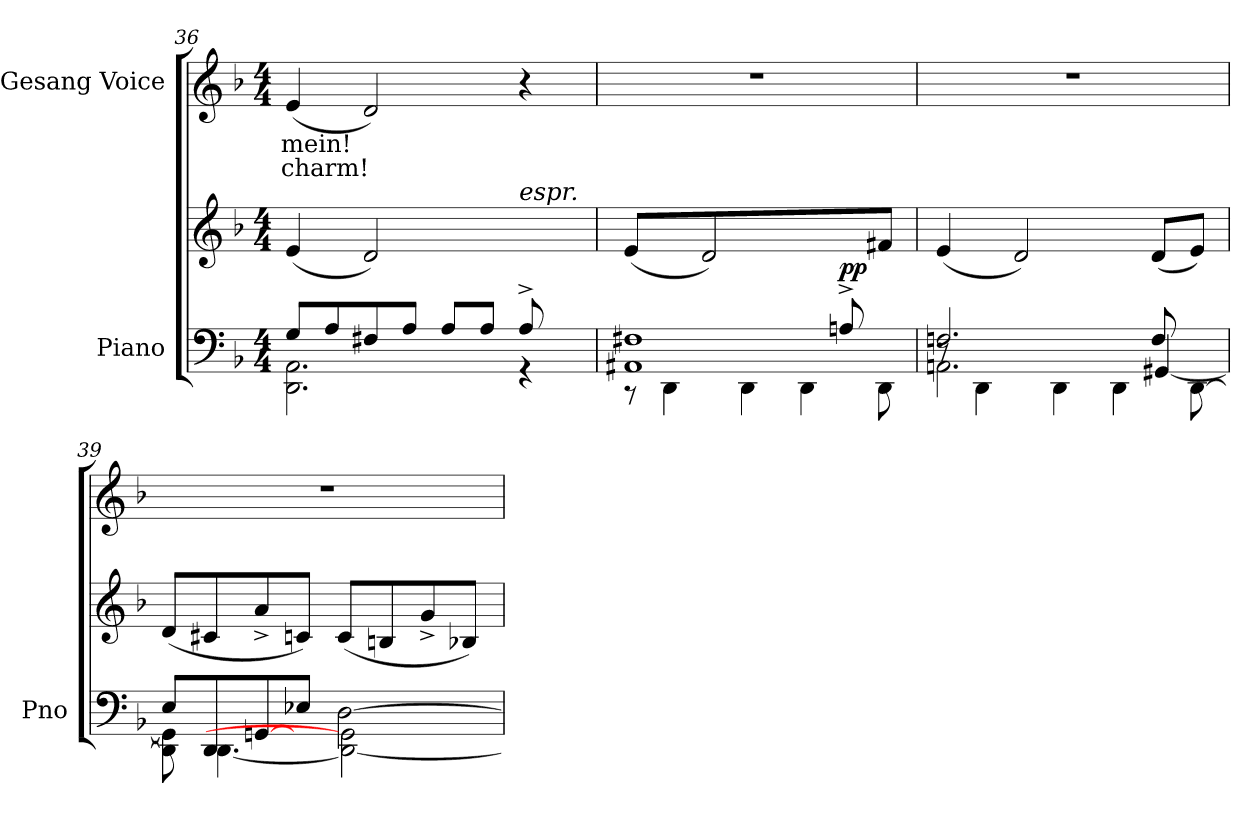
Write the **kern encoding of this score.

**kern	**kern	**dynam	**kern	**text	**text
*part2	*part2	*part2	*part1	*part1	*part1
*staff3	*staff2	*staff2/3	*staff1	*staff1	*staff1
*I"Piano	*	*	*I"Gesang Voice	*	*
*I'Pno	*	*	*	*	*
*clefF4	*clefG2	*	*clefG2	*	*
*k[b-]	*k[b-]	*	*k[b-]	*	*
*M4/4	*M4/4	*	*M4/4	*	*
=36	=36	=36	=36	=36	=36
*^	*^	*	*	*	*
8G/L	2.DD\ 2.AA\	(4e/	2..ryy	.	(4e/	-mein!	charm!
8A/	.	.	.	.	.	.	.
8F#X/	.	2d/)	.	.	2d/)	.	.
8A/J	.	.	.	.	.	.	.
8A/L	.	.	.	.	.	.	.
8A/J	.	.	.	.	.	.	.
!	!	!LO:TX:i:t=espr.	!	!	!	!	!
(8A^>/L	4r	4ryy	.	.	4r	.	.
8ryy	.	.	8f#X\J)	.	.	.	.
*	*	*v	*v	*	*	*	*
=37	=37	=37	=37	=37	=37	=37
*	*^	*	*	*	*	*
2.ryy	1AA#X 1F#X	8r	(4e/	.	1r	.	.
.	.	4DD\	.	.	.	.	.
.	.	.	2d/)	.	.	.	.
.	.	4DD\	.	.	.	.	.
.	.	4DD\	.	.	.	.	.
!	!	!	!	!LO:DY:b	!	!	!
(8An^>/L	.	.	8ryy	pp	.	.	.
8ryy	.	8DD\	8f#X\J)	.	.	.	.
=38	=38	=38	=38	=38	=38	=38	=38
2.Fn/	2.AAn\	8r	(4e/	.	1r	.	.
.	.	4DD\	.	.	.	.	.
.	.	.	2d/)	.	.	.	.
.	.	4DD\	.	.	.	.	.
.	.	4DD\	.	.	.	.	.
8F/	[4GG#X/	.	(>8d/L	.	.	.	.
8ryy	.	[8DD\	8e/J)	.	.	.	.
*	*v	*v	*	*	*	*	*
=39	=39	=39	=39	=39	=39	=39
8E/L	8DD\] 8GG#\]	(<8d/L	.	1r	.	.
8DD/	[<4.DD\	8c#X/	.	.	.	.
[<8GGn/	.	8a^/	.	.	.	.
8E-X/J	.	8cn/J)	.	.	.	.
[2D\	2DD\_ 2GG\]	(<8c/L	.	.	.	.
.	.	8Bn/	.	.	.	.
.	.	8g^/	.	.	.	.
.	.	8B-X/J)	.	.	.	.
*v	*v	*	*	*	*	*
=	=	=	=	=	=
*-	*-	*-	*-	*-	*-
